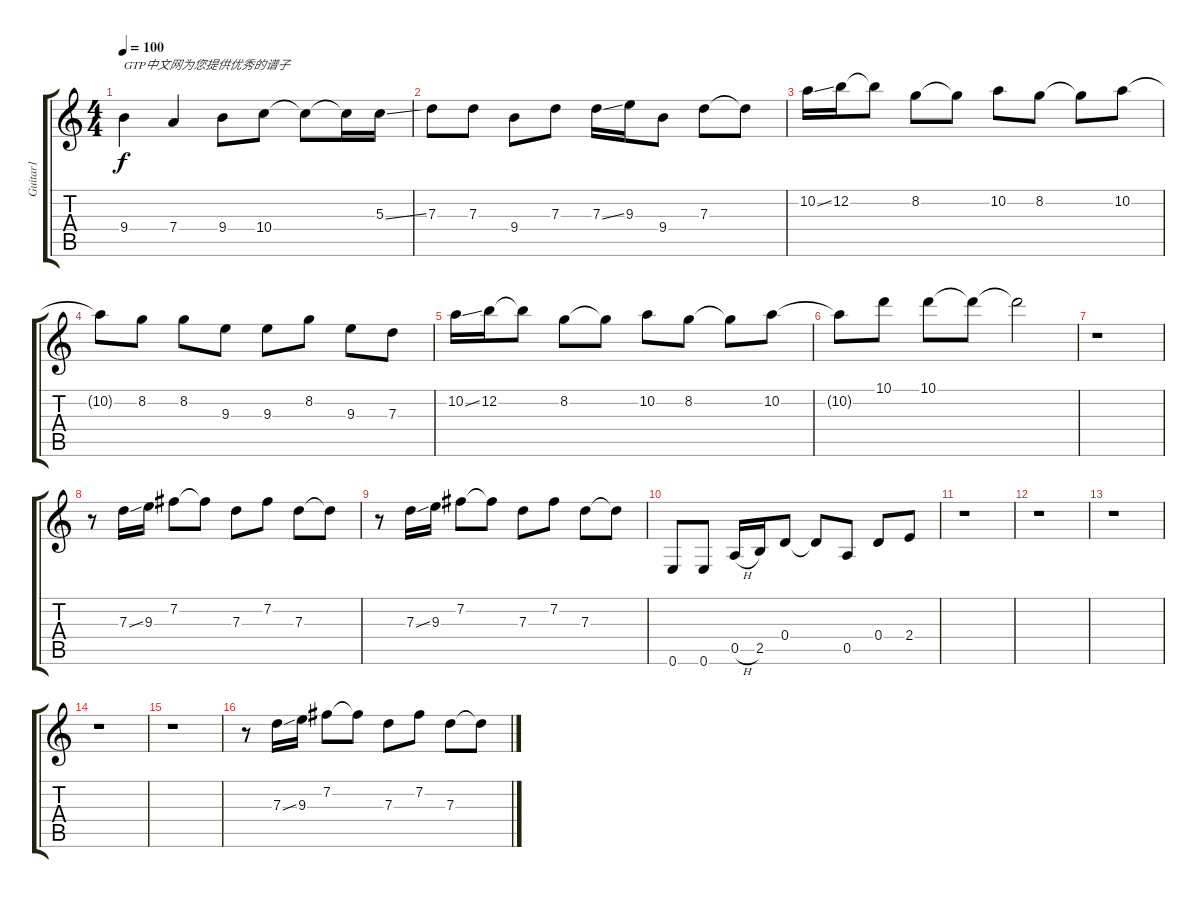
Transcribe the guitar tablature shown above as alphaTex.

\track ("Guitar1" "Guitar1") {instrument overdrivenguitar}
\staff {score tabs}
\tuning (E4 B3 G3 D3 A2 E2) {hide}
\ts (4 4)
\tempo 100
\clef g2
\ks c
9.4.4{txt "GTP中文网为您提供优秀的谱子" dy f} 7.4.4 9.4.8 10.4.8 10.4{t}.8 10.4{t}.16 5.3{ss}.16 |
7.3.8 7.3.8 9.4.8 7.3.8 7.3{ss}.16 9.3.16 9.4.8 7.3.8 7.3{t}.8 |
10.2{ss}.16 12.2.16 12.2{t}.8 8.2.8 8.2{t}.8 10.2.8 8.2.8 8.2{t}.8 10.2.8 |
10.2{t}.8 8.2.8 8.2.8 9.3.8 9.3.8 8.2.8 9.3.8 7.3.8 |
10.2{ss}.16 12.2.16 12.2{t}.8 8.2.8 8.2{t}.8 10.2.8 8.2.8 8.2{t}.8 10.2.8 |
10.2{t}.8 10.1.8 10.1.8 10.1{t}.8 10.1{t}.2 |
r.1 |
r.8 7.3{ss}.16 9.3.16 7.2.8 7.2{t}.8 7.3.8 7.2.8 7.3.8 7.3{t}.8 |
r.8 7.3{ss}.16 9.3.16 7.2.8 7.2{t}.8 7.3.8 7.2.8 7.3.8 7.3{t}.8 |
0.6.8 0.6.8 0.5{h}.16 2.5.16 0.4.8 0.4{t}.8 0.5.8 0.4.8 2.4.8 |
r.1 |
r.1 |
r.1 |
r.1 |
r.1 |
r.8 7.3{ss}.16 9.3.16 7.2.8 7.2{t}.8 7.3.8 7.2.8 7.3.8 7.3{t}.8
